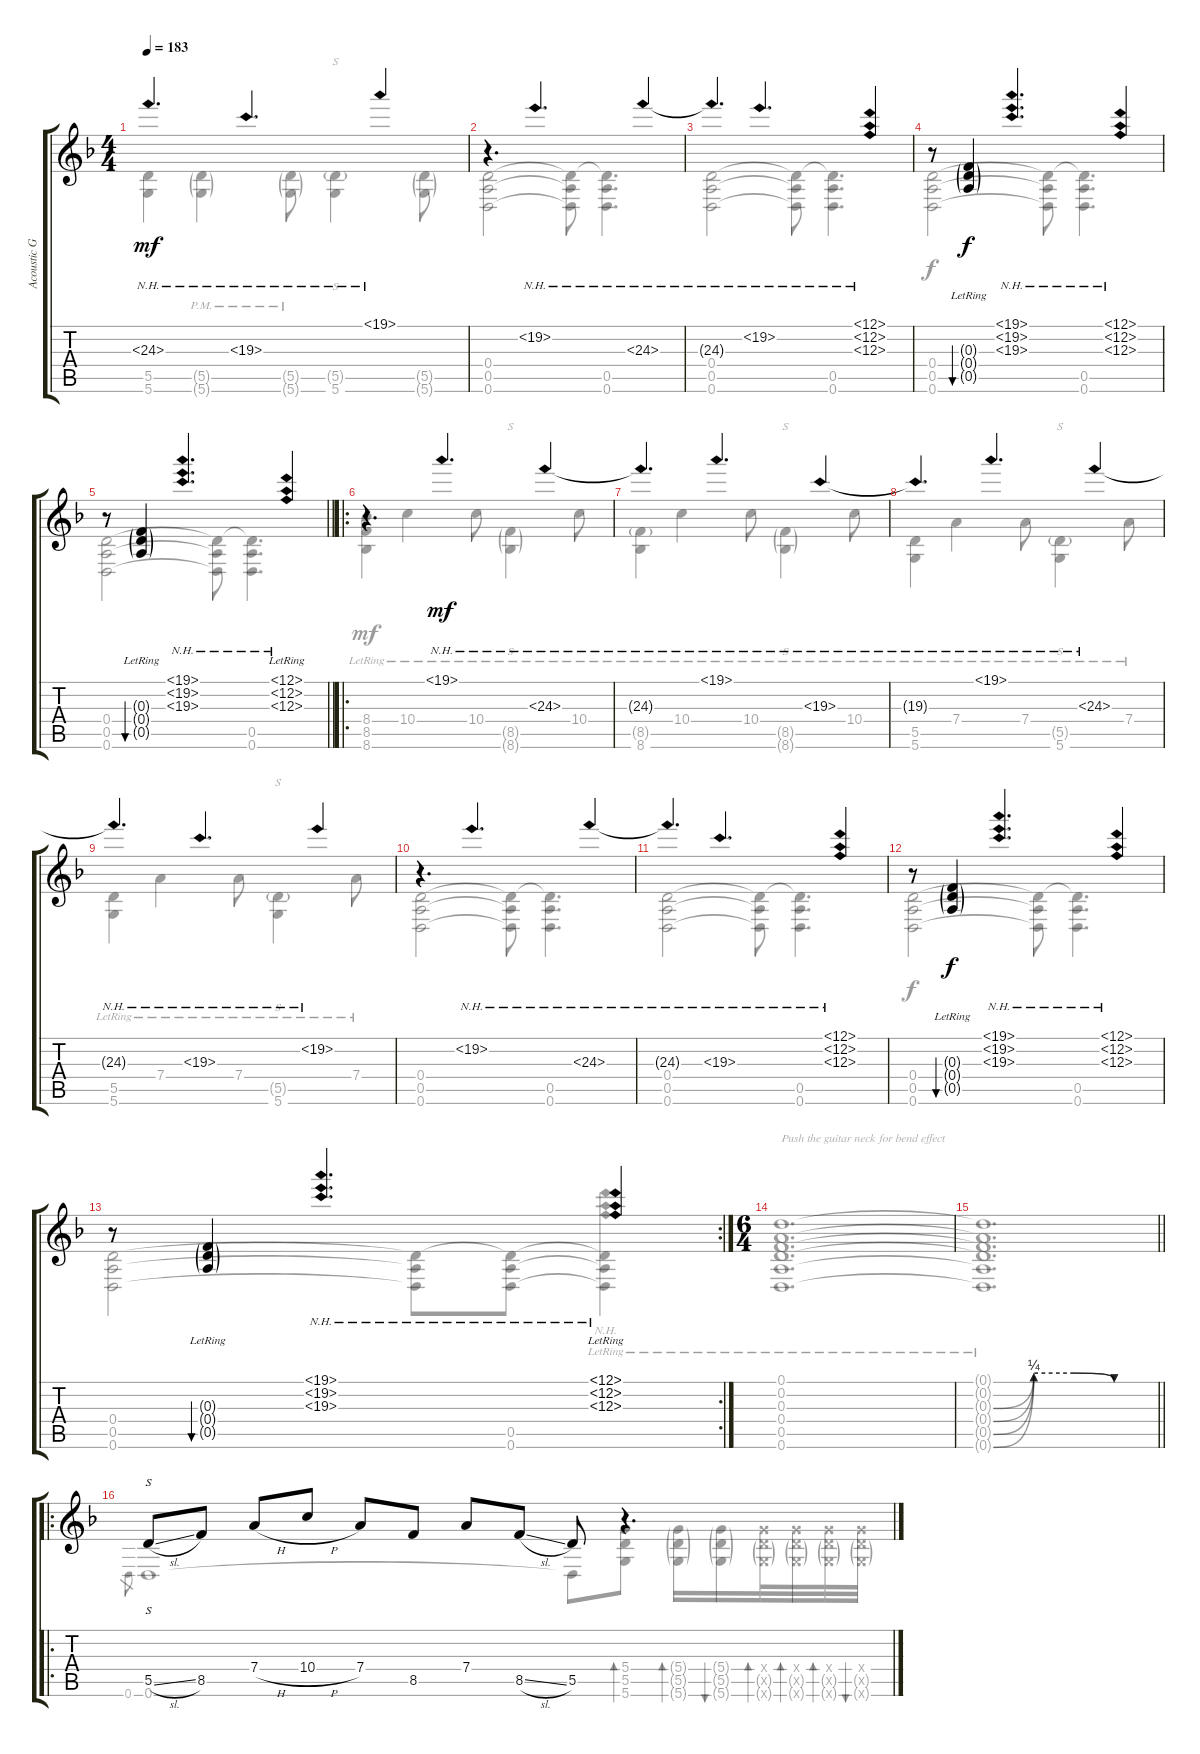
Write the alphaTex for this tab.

\track ("Acoustic Guitar" "Acoustic G") {instrument acousticguitarsteel}
\staff {score tabs}
\tuning (D4 A3 F3 D3 A2 D2) {hide}
\voice
\ts (4 4)
\tempo 183
\clef g2
\ks dminor
24.3{nh t}.4{d dy mf} 19.3{nh}.4{d} 19.1{nh}.4 |
r.4{d} 19.2{nh}.4{d} 24.3{nh}.4 |
24.3{nh t}.4{d} 19.2{nh}.4{d} (12.1{nh} 12.2{nh} 12.3{nh}).4 |
r.8 (0.3{g} 0.4{g lr} 0.5{g}).4{bu 30 dy f} (19.1{nh} 19.2{nh} 19.3{nh}).4{d} (12.1{nh} 12.2{nh} 12.3{nh}).4 |
\barLineRight lightlight
r.8 (0.3{g} 0.4{g lr} 0.5{g}).4{bu 30} (19.1{nh} 19.2{nh} 19.3{nh}).4{d} (12.1{nh lr} 12.2{nh lr} 12.3{nh lr}).4 |
\ro
r.4{d} 19.1{nh}.4{d dy mf} 24.3{nh}.4 |
24.3{nh t}.4{d} 19.1{nh}.4{d} 19.3{nh}.4 |
19.3{nh t}.4{d} 19.1{nh}.4{d} 24.3{nh}.4 |
24.3{nh t}.4{d} 19.3{nh}.4{d} 19.2{nh}.4 |
r.4{d} 19.2{nh}.4{d} 24.3{nh}.4 |
24.3{nh t}.4{d} 19.3{nh}.4{d} (12.1{nh} 12.2{nh} 12.3{nh}).4 |
r.8 (0.3{g} 0.4{g lr} 0.5{g}).4{bu 30 dy f} (19.1{nh} 19.2{nh} 19.3{nh}).4{d} (12.1{nh} 12.2{nh} 12.3{nh}).4 |
\rc 2
r.8 (0.3{g} 0.4{g lr} 0.5{g}).4{bu 30} (19.1{nh} 19.2{nh} 19.3{nh}).4{d} (12.1{nh lr} 12.2{nh lr} 12.3{nh lr}).4 |
\ts (6 4)
|
\barLineRight lightlight
|
\ro
5.5{sl}.8{s} 8.5.8 7.4{h}.8 10.4{h}.8 7.4.8 8.5.8 7.4.8 8.5{sl}.8 5.5.8 r.4{d}
\voice
\clef g2
\ottava regular
\simile none
\ks dminor
(5.5 5.6).4{dy mf} (5.5{g pm} 5.6{g}).4 (5.5{g pm} 5.6{g}).8 (5.5{g} 5.6).4{s} (5.5{g} 5.6{g}).8 |
(0.4 0.5 0.6).2 (0.4{t} 0.5{t} 0.6{t}).8 (0.4{t} 0.5 0.6).4{d} |
(0.4 0.5 0.6).2 (0.4{t} 0.5{t} 0.6{t}).8 (0.4{t} 0.5 0.6).4{d} |
(0.4 0.5 0.6).2{dy f} (0.4{t} 0.5{t} 0.6{t}).8 (0.4{t} 0.5 0.6).4{d} |
\barLineRight lightlight
(0.4 0.5 0.6).2 (0.4{t} 0.5{t} 0.6{t}).8 (0.4{t} 0.5 0.6).4{d} |
(8.4{lr} 8.5{lr} 8.6{lr}).4{dy mf} 10.4{lr}.4 10.4{lr}.8 (8.5{g lr} 8.6{g lr}).4{s} 10.4{lr}.8 |
(8.5{g lr} 8.6{lr}).4 10.4{lr}.4 10.4{lr}.8 (8.5{g lr} 8.6{g lr}).4{s} 10.4{lr}.8 |
(5.5{lr} 5.6{lr}).4 7.4{lr}.4 7.4{lr}.8 (5.5{g lr} 5.6{lr}).4{s} 7.4{lr}.8 |
(5.5{lr} 5.6{lr}).4 7.4{lr}.4 7.4{lr}.8 (5.5{g lr} 5.6{lr}).4{s} 7.4{lr}.8 |
(0.4 0.5 0.6).2 (0.4{t} 0.5{t} 0.6{t}).8 (0.4{t} 0.5 0.6).4{d} |
(0.4 0.5 0.6).2 (0.4{t} 0.5{t} 0.6{t}).8 (0.4{t} 0.5 0.6).4{d} |
(0.4 0.5 0.6).2{dy f} (0.4{t} 0.5{t} 0.6{t}).8 (0.4{t} 0.5 0.6).4{d} |
(0.4 0.5 0.6).2 (0.4{t} 0.5{t} 0.6{t}).8 (0.4{t} 0.5 0.6).8 (12.1{nh lr} 12.2{nh lr} 12.3{nh lr} 0.4{t} 0.5{t} 0.6{t}).4 |
(0.1{lr} 0.2{lr} 0.3{lr} 0.4 0.5 0.6).1{d txt "Push the guitar neck for bend effect"} |
\barLineRight lightlight
(0.1{lr t} 0.2{lr t} 0.3{be (custom 0 0 15 1 30 1 45 0 60 0) lr t} 0.4{be (custom 0 0 15 1 30 1 45 0 60 0) t} 0.5{be (custom 0 0 15 1 30 1 45 0 60 0) t} 0.6{be (custom 0 0 15 1 30 1 45 0 60 0) t}).1{d} |
0.6.8{gr} 0.6.1{s} 0.6{t}.8 (5.4 5.5 5.6).8{bd 30} (5.4{g} 5.5{g} 5.6{g}).16{bd 30} (5.4{g} 5.5{g} 5.6{g}).16{bu 30} (5.4{x} 5.5{g x} 5.6{g x}).32{bd 60} (5.4{x} 5.5{g x} 5.6{g x}).32{bd 60} (5.4{x} 5.5{g x} 5.6{g x}).32{bd 60} (5.4{x} 5.5{g x} 5.6{g x}).32{bu 60}
